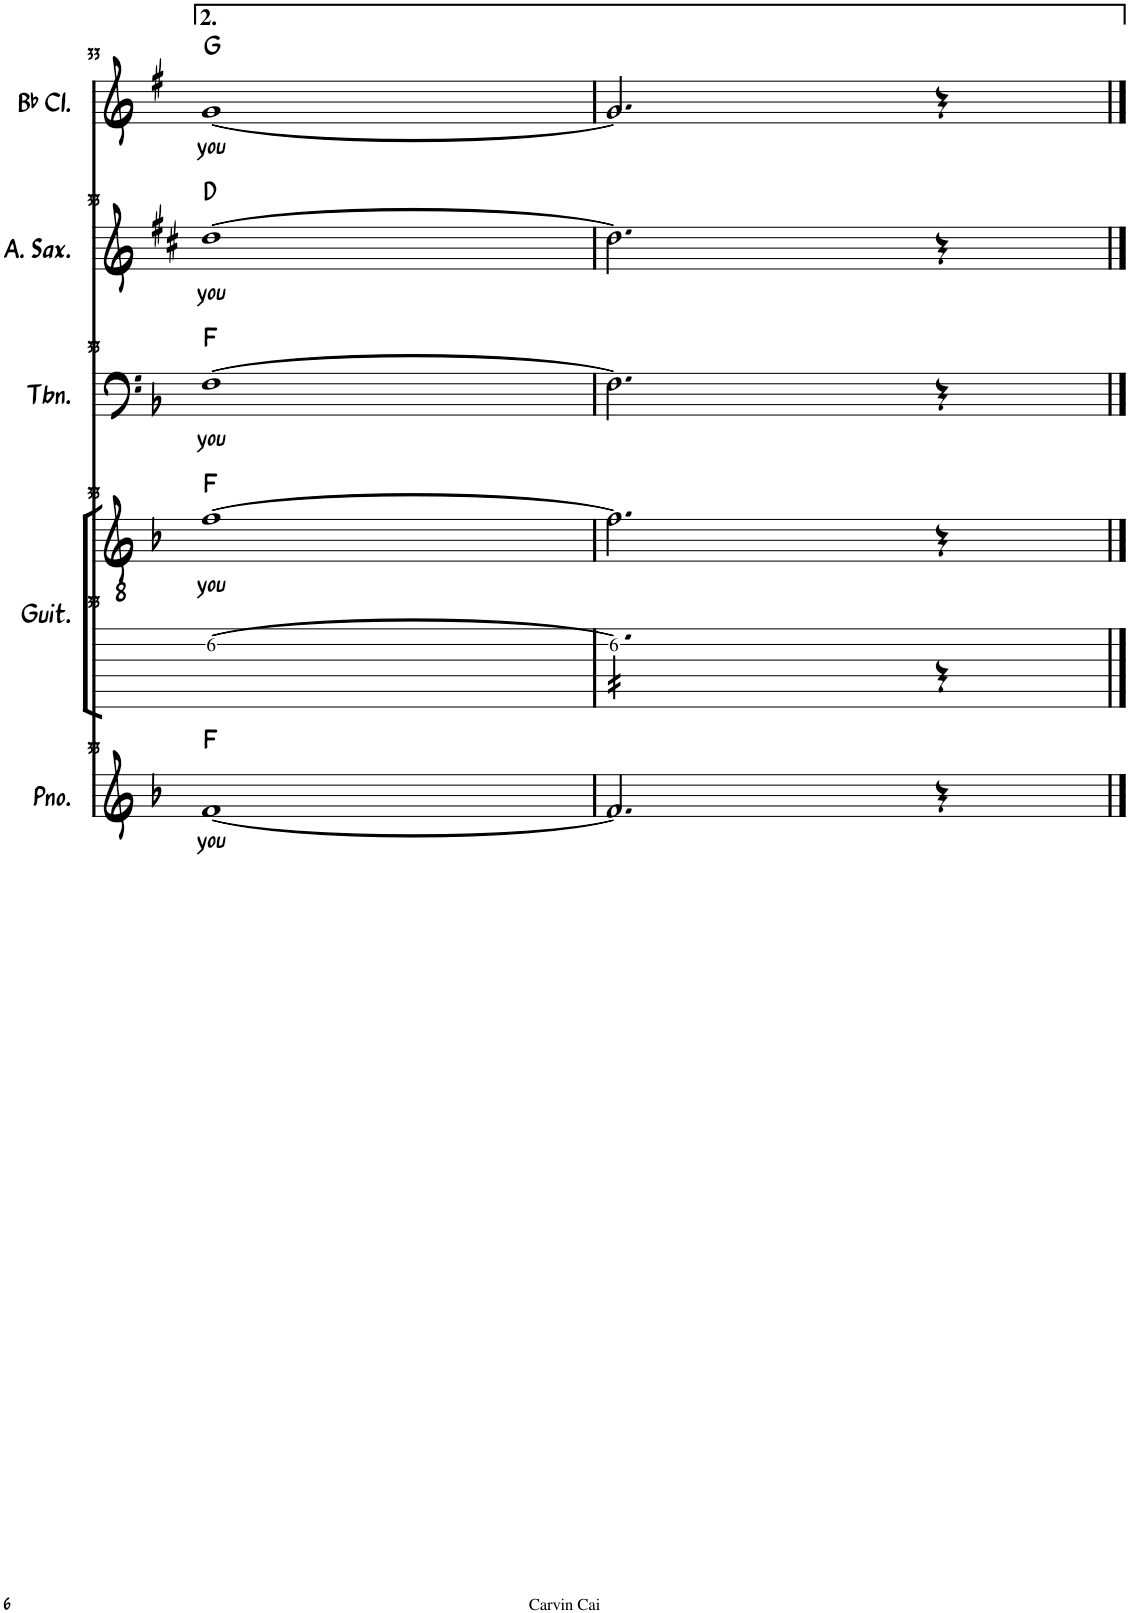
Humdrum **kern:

**kern	**text	**harte	**kern	**kern	**text	**harte	**kern	**text	**harte	**kern	**text	**harte	**kern	**text	**harte
*part5	*part5	*part5	*part4	*part4	*part4	*part4	*part3	*part3	*part3	*part2	*part2	*part2	*part1	*part1	*part1
*staff6	*staff6	*	*staff5	*staff4	*staff4	*	*staff3	*staff3	*	*staff2	*staff2	*	*staff1	*staff1	*
*I"钢琴	*	*	*I"原音吉他	*	*	*	*I"长号	*	*	*I"中音萨克斯	*	*	*I"降B调单簧管	*	*
!!LO:PB:g=z
*clefG2	*	*	*	*clefGv2	*	*	*clefF4	*	*	*clefG2	*	*	*clefG2	*	*
*	*	*	*	*	*	*	*	*	*	*Trd5c9	*	*	*Trd1c2	*	*
*k[b-]	*	*	*k[b-]	*k[b-]	*	*	*k[b-]	*	*	*k[f#c#]	*	*	*k[f#]	*	*
*M4/4	*	*	*M4/4	*M4/4	*	*	*M4/4	*	*	*M4/4	*	*	*M4/4	*	*
=33	=33	=33	=33	=33	=33	=33	=33	=33	=33	=33	=33	=33	=33	=33	=33
!	!LO:LY:b	!	!	!	!LO:LY:b	!	!	!LO:LY:b	!	!	!LO:LY:b	!	!	!LO:LY:b	!
[1f	you	F:maj	[1f	[1f	you	F:maj	[1F	you	F:maj	[1dd	you	D:maj	[1g	you	G:maj
=34	=34	=34	=34	=34	=34	=34	=34	=34	=34	=34	=34	=34	=34	=34	=34
2.f/]	.	.	2.f\]	2.f\]	.	.	2.F\]	.	.	2.dd\]	.	.	2.g/]	.	.
4r	.	.	4r	4r	.	.	4r	.	.	4r	.	.	4r	.	.
==	==	==	==	==	==	==	==	==	==	==	==	==	==	==	==
*-	*-	*-	*-	*-	*-	*-	*-	*-	*-	*-	*-	*-	*-	*-	*-
